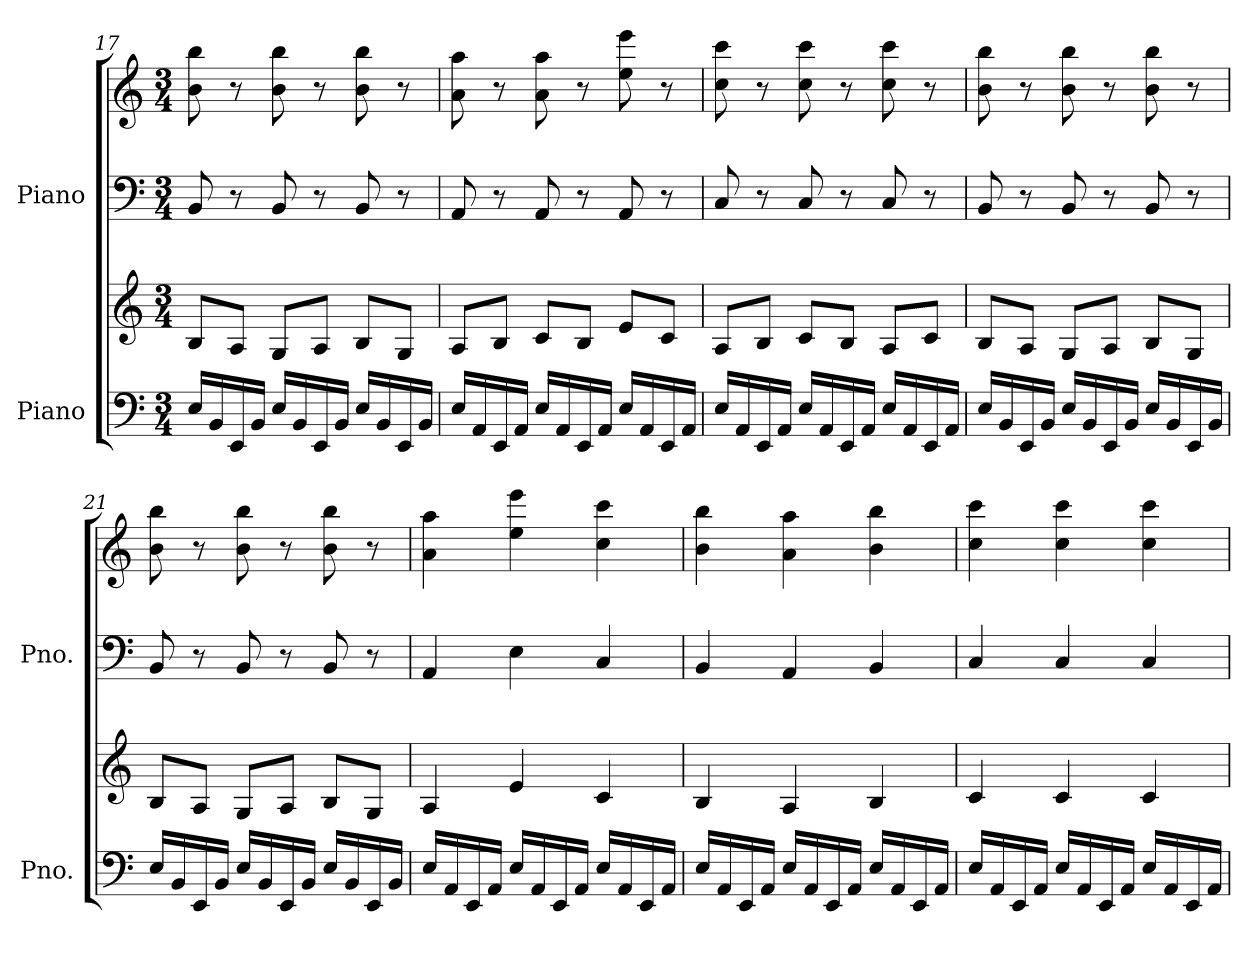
**kern	**kern	**kern	**kern
*part2	*part2	*part1	*part1
*staff4	*staff3	*staff2	*staff1
*I"Piano	*	*I"Piano	*
*I'Pno.	*	*I'Pno.	*
*clefF4	*clefG2	*clefF4	*clefG2
*k[]	*k[]	*k[]	*k[]
*M3/4	*M3/4	*M3/4	*M3/4
=17	=17	=17	=17
16E/LL	8B/L	8BB/	8b\ 8bb\
16BB/	.	.	.
16EE/	8A/J	8r	8r
16BB/JJ	.	.	.
16E/LL	8G/L	8BB/	8b\ 8bb\
16BB/	.	.	.
16EE/	8A/J	8r	8r
16BB/JJ	.	.	.
16E/LL	8B/L	8BB/	8b\ 8bb\
16BB/	.	.	.
16EE/	8G/J	8r	8r
16BB/JJ	.	.	.
=18	=18	=18	=18
16E/LL	8A/L	8AA/	8a\ 8aa\
16AA/	.	.	.
16EE/	8B/J	8r	8r
16AA/JJ	.	.	.
16E/LL	8c/L	8AA/	8a\ 8aa\
16AA/	.	.	.
16EE/	8B/J	8r	8r
16AA/JJ	.	.	.
16E/LL	8e/L	8AA/	8ee\ 8eee\
16AA/	.	.	.
16EE/	8c/J	8r	8r
16AA/JJ	.	.	.
!!LO:LB:g=z
=19	=19	=19	=19
16E/LL	8A/L	8C/	8cc\ 8ccc\
16AA/	.	.	.
16EE/	8B/J	8r	8r
16AA/JJ	.	.	.
16E/LL	8c/L	8C/	8cc\ 8ccc\
16AA/	.	.	.
16EE/	8B/J	8r	8r
16AA/JJ	.	.	.
16E/LL	8A/L	8C/	8cc\ 8ccc\
16AA/	.	.	.
16EE/	8c/J	8r	8r
16AA/JJ	.	.	.
=20	=20	=20	=20
16E/LL	8B/L	8BB/	8b\ 8bb\
16BB/	.	.	.
16EE/	8A/J	8r	8r
16BB/JJ	.	.	.
16E/LL	8G/L	8BB/	8b\ 8bb\
16BB/	.	.	.
16EE/	8A/J	8r	8r
16BB/JJ	.	.	.
16E/LL	8B/L	8BB/	8b\ 8bb\
16BB/	.	.	.
16EE/	8G/J	8r	8r
16BB/JJ	.	.	.
=21	=21	=21	=21
16E/LL	8B/L	8BB/	8b\ 8bb\
16BB/	.	.	.
16EE/	8A/J	8r	8r
16BB/JJ	.	.	.
16E/LL	8G/L	8BB/	8b\ 8bb\
16BB/	.	.	.
16EE/	8A/J	8r	8r
16BB/JJ	.	.	.
16E/LL	8B/L	8BB/	8b\ 8bb\
16BB/	.	.	.
16EE/	8G/J	8r	8r
16BB/JJ	.	.	.
!!LO:LB:g=z
=22	=22	=22	=22
16E/LL	4A/	4AA/	4a\ 4aa\
16AA/	.	.	.
16EE/	.	.	.
16AA/JJ	.	.	.
16E/LL	4e/	4E\	4ee\ 4eee\
16AA/	.	.	.
16EE/	.	.	.
16AA/JJ	.	.	.
16E/LL	4c/	4C/	4cc\ 4ccc\
16AA/	.	.	.
16EE/	.	.	.
16AA/JJ	.	.	.
=23	=23	=23	=23
16E/LL	4B/	4BB/	4b\ 4bb\
16AA/	.	.	.
16EE/	.	.	.
16AA/JJ	.	.	.
16E/LL	4A/	4AA/	4a\ 4aa\
16AA/	.	.	.
16EE/	.	.	.
16AA/JJ	.	.	.
16E/LL	4B/	4BB/	4b\ 4bb\
16AA/	.	.	.
16EE/	.	.	.
16AA/JJ	.	.	.
=24	=24	=24	=24
16E/LL	4c/	4C/	4cc\ 4ccc\
16AA/	.	.	.
16EE/	.	.	.
16AA/JJ	.	.	.
16E/LL	4c/	4C/	4cc\ 4ccc\
16AA/	.	.	.
16EE/	.	.	.
16AA/JJ	.	.	.
16E/LL	4c/	4C/	4cc\ 4ccc\
16AA/	.	.	.
16EE/	.	.	.
16AA/JJ	.	.	.
=	=	=	=
*-	*-	*-	*-
